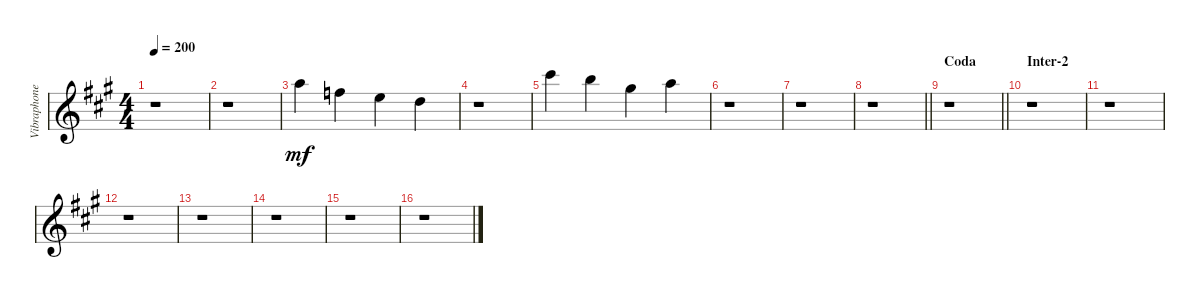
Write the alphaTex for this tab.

\track ("Vibraphone" "Vibraphone") {instrument vibraphone}
\staff {score}
\tuning (E4 B3 G3 D3 A2 E2 B1) {hide}
\ts (4 4)
\tempo 200
\clef g2
\ks a
r.1{dy mf} |
r.1 |
17.1.4 13.1.4 12.1.4 10.1.4 |
r.1 |
21.1.4 19.1.4 16.1.4 17.1.4 |
r.1 |
r.1 |
\barLineRight lightlight
r.1 |
\section ("" "Coda")
\barLineRight lightlight
r.1 |
\section ("" "Inter-2")
r.1 |
r.1 |
r.1 |
r.1 |
r.1 |
r.1 |
r.1
